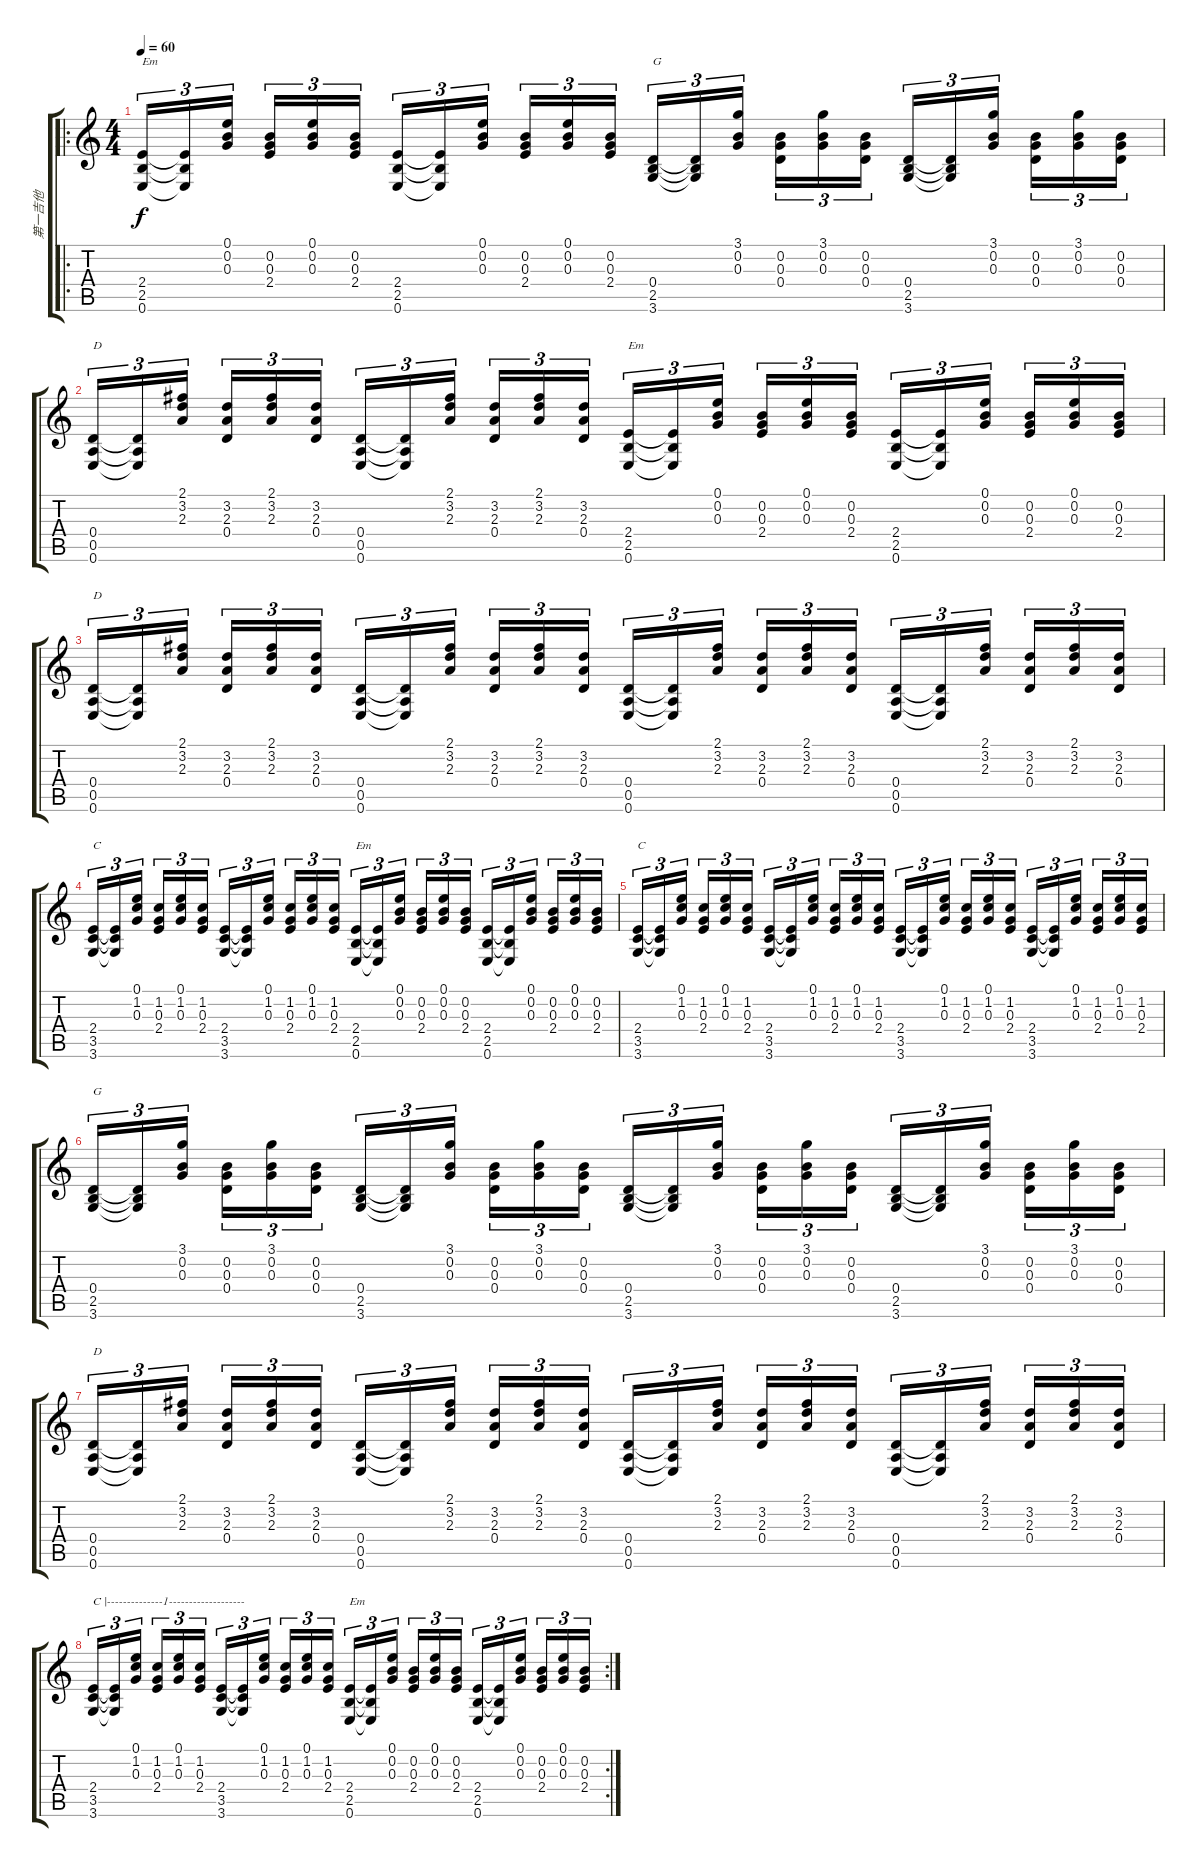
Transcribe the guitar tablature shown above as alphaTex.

\track ("第一吉他" "第一吉他") {instrument acousticguitarsteel}
\staff {score tabs}
\tuning (E4 B3 G3 D3 A2 E2) {hide}
\ro
\ts (4 4)
\tempo 60
\clef g2
\ks c
(2.4 2.5 0.6).16{tu (3 2) txt "Em" dy f} (2.4{t} 2.5{t} 0.6{t}).16{tu (3 2)} (0.1 0.2 0.3).16{tu (3 2)} (0.2 0.3 2.4).16{tu (3 2)} (0.1 0.2 0.3).16{tu (3 2)} (0.2 0.3 2.4).16{tu (3 2)} (2.4 2.5 0.6).16{tu (3 2)} (2.4{t} 2.5{t} 0.6{t}).16{tu (3 2)} (0.1 0.2 0.3).16{tu (3 2)} (0.2 0.3 2.4).16{tu (3 2)} (0.1 0.2 0.3).16{tu (3 2)} (0.2 0.3 2.4).16{tu (3 2)} (0.4 2.5 3.6).16{tu (3 2) txt "G"} (0.4{t} 2.5{t} 3.6{t}).16{tu (3 2)} (3.1 0.2 0.3).16{tu (3 2)} (0.2 0.3 0.4).16{tu (3 2)} (3.1 0.2 0.3).16{tu (3 2)} (0.2 0.3 0.4).16{tu (3 2)} (0.4 2.5 3.6).16{tu (3 2)} (0.4{t} 2.5{t} 3.6{t}).16{tu (3 2)} (3.1 0.2 0.3).16{tu (3 2)} (0.2 0.3 0.4).16{tu (3 2)} (3.1 0.2 0.3).16{tu (3 2)} (0.2 0.3 0.4).16{tu (3 2)} |
(0.4 0.5 0.6).16{tu (3 2) txt "D"} (0.4{t} 0.5{t} 0.6{t}).16{tu (3 2)} (2.1 3.2 2.3).16{tu (3 2)} (3.2 2.3 0.4).16{tu (3 2)} (2.1 3.2 2.3).16{tu (3 2)} (3.2 2.3 0.4).16{tu (3 2)} (0.4 0.5 0.6).16{tu (3 2)} (0.4{t} 0.5{t} 0.6{t}).16{tu (3 2)} (2.1 3.2 2.3).16{tu (3 2)} (3.2 2.3 0.4).16{tu (3 2)} (2.1 3.2 2.3).16{tu (3 2)} (3.2 2.3 0.4).16{tu (3 2)} (2.4 2.5 0.6).16{tu (3 2) txt "Em"} (2.4{t} 2.5{t} 0.6{t}).16{tu (3 2)} (0.1 0.2 0.3).16{tu (3 2)} (0.2 0.3 2.4).16{tu (3 2)} (0.1 0.2 0.3).16{tu (3 2)} (0.2 0.3 2.4).16{tu (3 2)} (2.4 2.5 0.6).16{tu (3 2)} (2.4{t} 2.5{t} 0.6{t}).16{tu (3 2)} (0.1 0.2 0.3).16{tu (3 2)} (0.2 0.3 2.4).16{tu (3 2)} (0.1 0.2 0.3).16{tu (3 2)} (0.2 0.3 2.4).16{tu (3 2)} |
(0.4 0.5 0.6).16{tu (3 2) txt "D"} (0.4{t} 0.5{t} 0.6{t}).16{tu (3 2)} (2.1 3.2 2.3).16{tu (3 2)} (3.2 2.3 0.4).16{tu (3 2)} (2.1 3.2 2.3).16{tu (3 2)} (3.2 2.3 0.4).16{tu (3 2)} (0.4 0.5 0.6).16{tu (3 2)} (0.4{t} 0.5{t} 0.6{t}).16{tu (3 2)} (2.1 3.2 2.3).16{tu (3 2)} (3.2 2.3 0.4).16{tu (3 2)} (2.1 3.2 2.3).16{tu (3 2)} (3.2 2.3 0.4).16{tu (3 2)} (0.4 0.5 0.6).16{tu (3 2)} (0.4{t} 0.5{t} 0.6{t}).16{tu (3 2)} (2.1 3.2 2.3).16{tu (3 2)} (3.2 2.3 0.4).16{tu (3 2)} (2.1 3.2 2.3).16{tu (3 2)} (3.2 2.3 0.4).16{tu (3 2)} (0.4 0.5 0.6).16{tu (3 2)} (0.4{t} 0.5{t} 0.6{t}).16{tu (3 2)} (2.1 3.2 2.3).16{tu (3 2)} (3.2 2.3 0.4).16{tu (3 2)} (2.1 3.2 2.3).16{tu (3 2)} (3.2 2.3 0.4).16{tu (3 2)} |
(2.4 3.5 3.6).16{tu (3 2) txt "C"} (2.4{t} 3.5{t} 3.6{t}).16{tu (3 2)} (0.1 1.2 0.3).16{tu (3 2)} (1.2 0.3 2.4).16{tu (3 2)} (0.1 1.2 0.3).16{tu (3 2)} (1.2 0.3 2.4).16{tu (3 2)} (2.4 3.5 3.6).16{tu (3 2)} (2.4{t} 3.5{t} 3.6{t}).16{tu (3 2)} (0.1 1.2 0.3).16{tu (3 2)} (1.2 0.3 2.4).16{tu (3 2)} (0.1 1.2 0.3).16{tu (3 2)} (1.2 0.3 2.4).16{tu (3 2)} (2.4 2.5 0.6).16{tu (3 2) txt "Em"} (2.4{t} 2.5{t} 0.6{t}).16{tu (3 2)} (0.1 0.2 0.3).16{tu (3 2)} (0.2 0.3 2.4).16{tu (3 2)} (0.1 0.2 0.3).16{tu (3 2)} (0.2 0.3 2.4).16{tu (3 2)} (2.4 2.5 0.6).16{tu (3 2)} (2.4{t} 2.5{t} 0.6{t}).16{tu (3 2)} (0.1 0.2 0.3).16{tu (3 2)} (0.2 0.3 2.4).16{tu (3 2)} (0.1 0.2 0.3).16{tu (3 2)} (0.2 0.3 2.4).16{tu (3 2)} |
(2.4 3.5 3.6).16{tu (3 2) txt "C"} (2.4{t} 3.5{t} 3.6{t}).16{tu (3 2)} (0.1 1.2 0.3).16{tu (3 2)} (1.2 0.3 2.4).16{tu (3 2)} (0.1 1.2 0.3).16{tu (3 2)} (1.2 0.3 2.4).16{tu (3 2)} (2.4 3.5 3.6).16{tu (3 2)} (2.4{t} 3.5{t} 3.6{t}).16{tu (3 2)} (0.1 1.2 0.3).16{tu (3 2)} (1.2 0.3 2.4).16{tu (3 2)} (0.1 1.2 0.3).16{tu (3 2)} (1.2 0.3 2.4).16{tu (3 2)} (2.4 3.5 3.6).16{tu (3 2)} (2.4{t} 3.5{t} 3.6{t}).16{tu (3 2)} (0.1 1.2 0.3).16{tu (3 2)} (1.2 0.3 2.4).16{tu (3 2)} (0.1 1.2 0.3).16{tu (3 2)} (1.2 0.3 2.4).16{tu (3 2)} (2.4 3.5 3.6).16{tu (3 2)} (2.4{t} 3.5{t} 3.6{t}).16{tu (3 2)} (0.1 1.2 0.3).16{tu (3 2)} (1.2 0.3 2.4).16{tu (3 2)} (0.1 1.2 0.3).16{tu (3 2)} (1.2 0.3 2.4).16{tu (3 2)} |
(0.4 2.5 3.6).16{tu (3 2) txt "G"} (0.4{t} 2.5{t} 3.6{t}).16{tu (3 2)} (3.1 0.2 0.3).16{tu (3 2)} (0.2 0.3 0.4).16{tu (3 2)} (3.1 0.2 0.3).16{tu (3 2)} (0.2 0.3 0.4).16{tu (3 2)} (0.4 2.5 3.6).16{tu (3 2)} (0.4{t} 2.5{t} 3.6{t}).16{tu (3 2)} (3.1 0.2 0.3).16{tu (3 2)} (0.2 0.3 0.4).16{tu (3 2)} (3.1 0.2 0.3).16{tu (3 2)} (0.2 0.3 0.4).16{tu (3 2)} (0.4 2.5 3.6).16{tu (3 2)} (0.4{t} 2.5{t} 3.6{t}).16{tu (3 2)} (3.1 0.2 0.3).16{tu (3 2)} (0.2 0.3 0.4).16{tu (3 2)} (3.1 0.2 0.3).16{tu (3 2)} (0.2 0.3 0.4).16{tu (3 2)} (0.4 2.5 3.6).16{tu (3 2)} (0.4{t} 2.5{t} 3.6{t}).16{tu (3 2)} (3.1 0.2 0.3).16{tu (3 2)} (0.2 0.3 0.4).16{tu (3 2)} (3.1 0.2 0.3).16{tu (3 2)} (0.2 0.3 0.4).16{tu (3 2)} |
(0.4 0.5 0.6).16{tu (3 2) txt "D"} (0.4{t} 0.5{t} 0.6{t}).16{tu (3 2)} (2.1 3.2 2.3).16{tu (3 2)} (3.2 2.3 0.4).16{tu (3 2)} (2.1 3.2 2.3).16{tu (3 2)} (3.2 2.3 0.4).16{tu (3 2)} (0.4 0.5 0.6).16{tu (3 2)} (0.4{t} 0.5{t} 0.6{t}).16{tu (3 2)} (2.1 3.2 2.3).16{tu (3 2)} (3.2 2.3 0.4).16{tu (3 2)} (2.1 3.2 2.3).16{tu (3 2)} (3.2 2.3 0.4).16{tu (3 2)} (0.4 0.5 0.6).16{tu (3 2)} (0.4{t} 0.5{t} 0.6{t}).16{tu (3 2)} (2.1 3.2 2.3).16{tu (3 2)} (3.2 2.3 0.4).16{tu (3 2)} (2.1 3.2 2.3).16{tu (3 2)} (3.2 2.3 0.4).16{tu (3 2)} (0.4 0.5 0.6).16{tu (3 2)} (0.4{t} 0.5{t} 0.6{t}).16{tu (3 2)} (2.1 3.2 2.3).16{tu (3 2)} (3.2 2.3 0.4).16{tu (3 2)} (2.1 3.2 2.3).16{tu (3 2)} (3.2 2.3 0.4).16{tu (3 2)} |
\rc 2
(2.4 3.5 3.6).16{tu (3 2) txt "C |--------------1-------------------"} (2.4{t} 3.5{t} 3.6{t}).16{tu (3 2)} (0.1 1.2 0.3).16{tu (3 2)} (1.2 0.3 2.4).16{tu (3 2)} (0.1 1.2 0.3).16{tu (3 2)} (1.2 0.3 2.4).16{tu (3 2)} (2.4 3.5 3.6).16{tu (3 2)} (2.4{t} 3.5{t} 3.6{t}).16{tu (3 2)} (0.1 1.2 0.3).16{tu (3 2)} (1.2 0.3 2.4).16{tu (3 2)} (0.1 1.2 0.3).16{tu (3 2)} (1.2 0.3 2.4).16{tu (3 2)} (2.4 2.5 0.6).16{tu (3 2) txt "Em"} (2.4{t} 2.5{t} 0.6{t}).16{tu (3 2)} (0.1 0.2 0.3).16{tu (3 2)} (0.2 0.3 2.4).16{tu (3 2)} (0.1 0.2 0.3).16{tu (3 2)} (0.2 0.3 2.4).16{tu (3 2)} (2.4 2.5 0.6).16{tu (3 2)} (2.4{t} 2.5{t} 0.6{t}).16{tu (3 2)} (0.1 0.2 0.3).16{tu (3 2)} (0.2 0.3 2.4).16{tu (3 2)} (0.1 0.2 0.3).16{tu (3 2)} (0.2 0.3 2.4).16{tu (3 2)}
